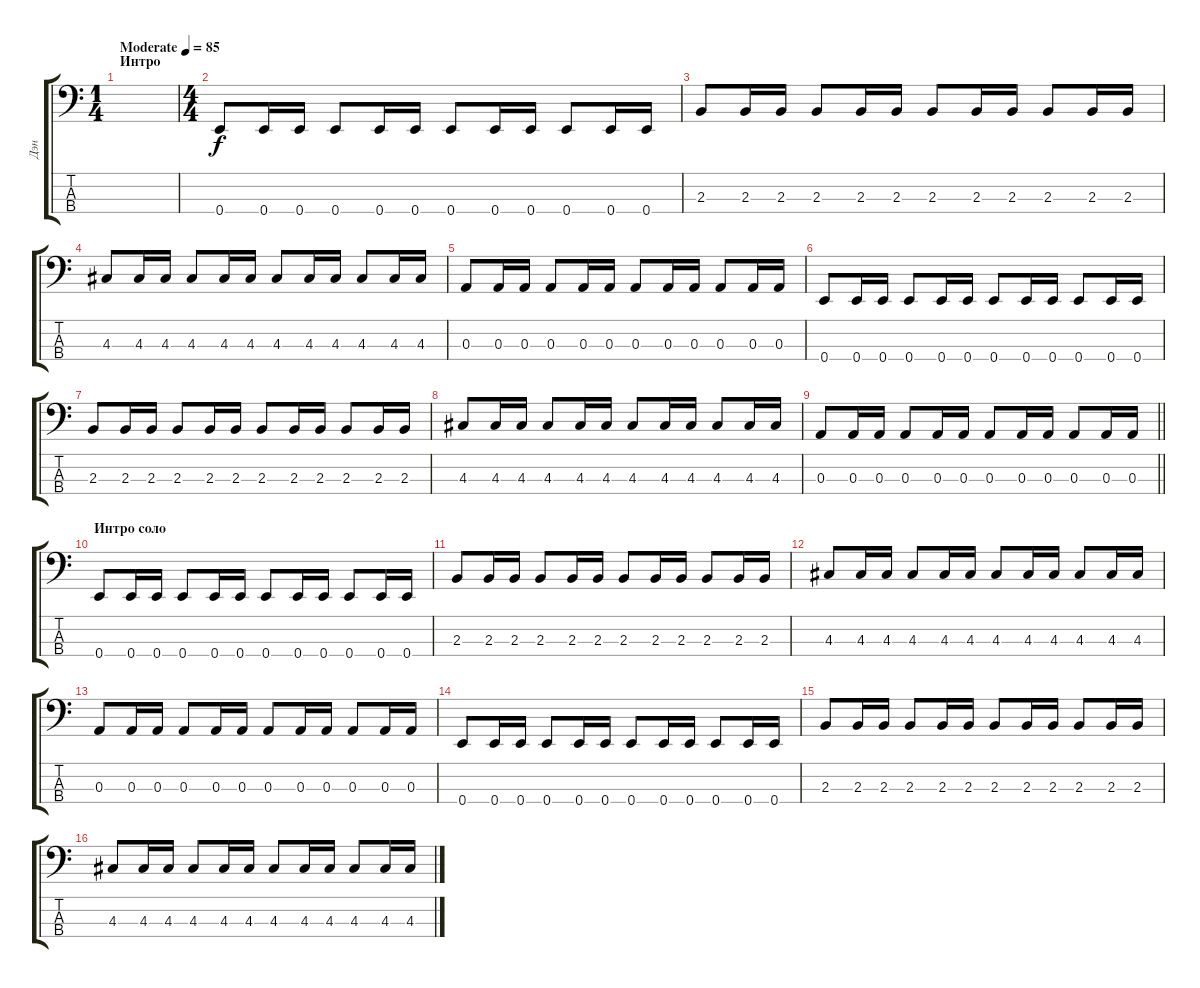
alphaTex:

\track ("Дэн" "Дэн") {instrument electricbassfinger}
\staff {score tabs}
\tuning (G2 D2 A1 E1) {hide}
\ts (1 4)
\section ("" "Интро")
\tempo (85 "Moderate")
\clef f4
\ks c
|
\ts (4 4)
0.4.8 0.4.16 0.4.16 0.4.8 0.4.16 0.4.16 0.4.8 0.4.16 0.4.16 0.4.8 0.4.16 0.4.16 |
2.3.8 2.3.16 2.3.16 2.3.8 2.3.16 2.3.16 2.3.8 2.3.16 2.3.16 2.3.8 2.3.16 2.3.16 |
4.3.8 4.3.16 4.3.16 4.3.8 4.3.16 4.3.16 4.3.8 4.3.16 4.3.16 4.3.8 4.3.16 4.3.16 |
0.3.8 0.3.16 0.3.16 0.3.8 0.3.16 0.3.16 0.3.8 0.3.16 0.3.16 0.3.8 0.3.16 0.3.16 |
0.4.8 0.4.16 0.4.16 0.4.8 0.4.16 0.4.16 0.4.8 0.4.16 0.4.16 0.4.8 0.4.16 0.4.16 |
2.3.8 2.3.16 2.3.16 2.3.8 2.3.16 2.3.16 2.3.8 2.3.16 2.3.16 2.3.8 2.3.16 2.3.16 |
4.3.8 4.3.16 4.3.16 4.3.8 4.3.16 4.3.16 4.3.8 4.3.16 4.3.16 4.3.8 4.3.16 4.3.16 |
\barLineRight lightlight
0.3.8 0.3.16 0.3.16 0.3.8 0.3.16 0.3.16 0.3.8 0.3.16 0.3.16 0.3.8 0.3.16 0.3.16 |
\section ("" "Интро соло")
0.4.8 0.4.16 0.4.16 0.4.8 0.4.16 0.4.16 0.4.8 0.4.16 0.4.16 0.4.8 0.4.16 0.4.16 |
2.3.8 2.3.16 2.3.16 2.3.8 2.3.16 2.3.16 2.3.8 2.3.16 2.3.16 2.3.8 2.3.16 2.3.16 |
4.3.8 4.3.16 4.3.16 4.3.8 4.3.16 4.3.16 4.3.8 4.3.16 4.3.16 4.3.8 4.3.16 4.3.16 |
0.3.8 0.3.16 0.3.16 0.3.8 0.3.16 0.3.16 0.3.8 0.3.16 0.3.16 0.3.8 0.3.16 0.3.16 |
0.4.8 0.4.16 0.4.16 0.4.8 0.4.16 0.4.16 0.4.8 0.4.16 0.4.16 0.4.8 0.4.16 0.4.16 |
2.3.8 2.3.16 2.3.16 2.3.8 2.3.16 2.3.16 2.3.8 2.3.16 2.3.16 2.3.8 2.3.16 2.3.16 |
4.3.8 4.3.16 4.3.16 4.3.8 4.3.16 4.3.16 4.3.8 4.3.16 4.3.16 4.3.8 4.3.16 4.3.16
